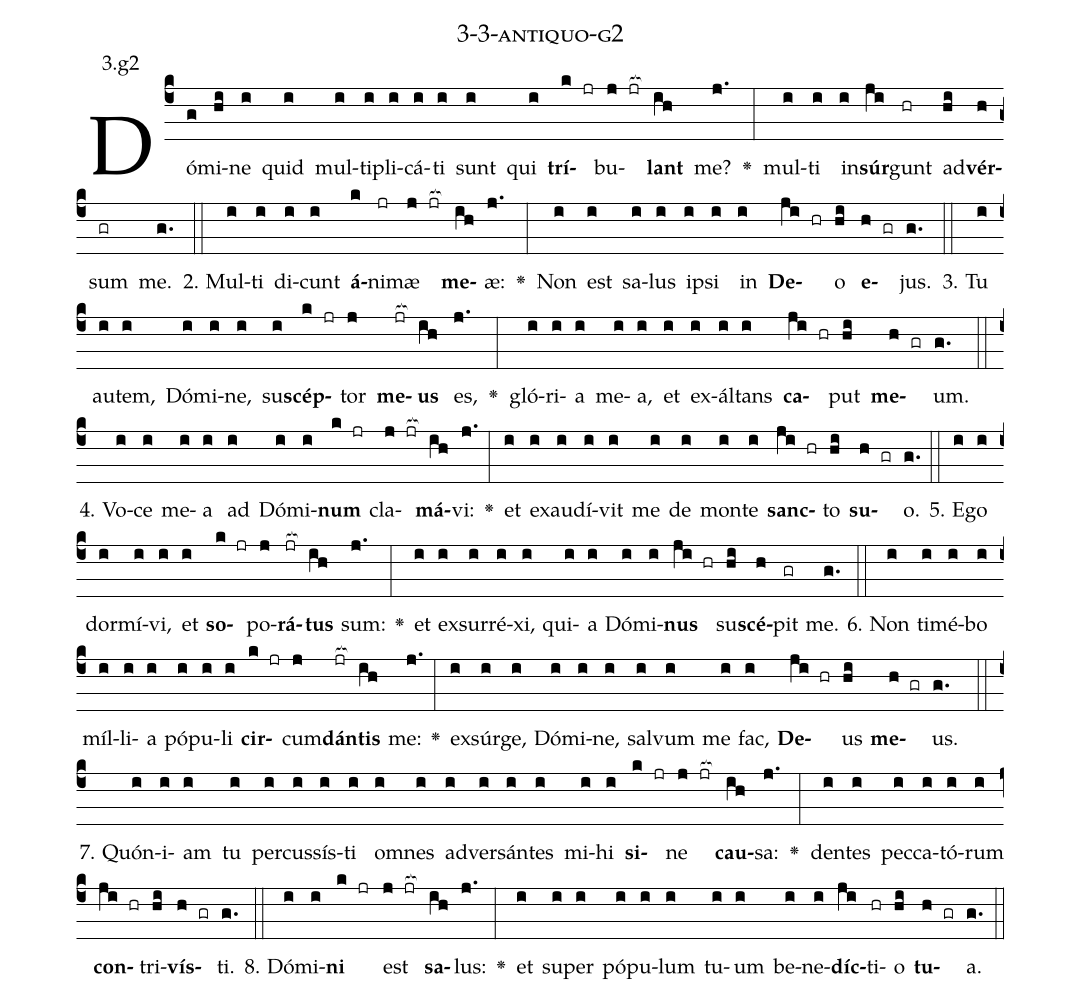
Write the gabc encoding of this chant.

name: 3-3-antiquo-g2;
annotation: 3.g2;
%%
(c4)Dó(g)mi(hi)ne(i) quid(i) mul(i)ti(i)pli(i)cá(i)ti(i) sunt(i) qui(i) <b>trí</b>(k jr)bu(j jr[ocb:1{])<b>lant</b>(ih[ocb:0}]) me?(j.) <v>\greheightstar</v>(:) mul(i)ti(i) in(i)<b>súr</b>(ji)gunt(hr) ad(hi)<b>vér</b>(h)sum(gr) me.(g.) (::)
2. Mul(i)ti(i) di(i)cunt(i) <b>á</b>(k)ni(jr)mæ(j jr[ocb:1{]) <b>me</b>(ih[ocb:0}])æ:(j.) <v>\greheightstar</v>(:) Non(i) est(i) sa(i)lus(i) ip(i)si(i) in(i) <b>De</b>(ji hr)o(hi) <b>e</b>(h gr)jus.(g.) (::)
3. Tu(i) au(i)tem,(i) Dó(i)mi(i)ne,(i) su(i)<b>scép</b>(k jr)tor(j) <b>me</b>(jr[ocb:1{])<b>us</b>(ih[ocb:0}]) es,(j.) <v>\greheightstar</v>(:) gló(i)ri(i)a(i) me(i)a,(i) et(i) ex(i)ál(i)tans(i) <b>ca</b>(ji hr)put(hi) <b>me</b>(h gr)um.(g.) (::)
4. Vo(i)ce(i) me(i)a(i) ad(i) Dó(i)mi(i)<b>num</b>(k jr) cla(j jr[ocb:1{])<b>má</b>(ih[ocb:0}])vi:(j.) <v>\greheightstar</v>(:) et(i) ex(i)au(i)dí(i)vit(i) me(i) de(i) mon(i)te(i) <b>sanc</b>(ji hr)to(hi) <b>su</b>(h gr)o.(g.) (::)
5. E(i)go(i) dor(i)mí(i)vi,(i) et(i) <b>so</b>(k jr)po(j)<b>rá</b>(jr[ocb:1{])<b>tus</b>(ih[ocb:0}]) sum:(j.) <v>\greheightstar</v>(:) et(i) ex(i)sur(i)ré(i)xi,(i) qui(i)a(i) Dó(i)mi(i)<b>nus</b>(ji hr) su(hi)<b>scé</b>(h)pit(gr) me.(g.) (::)
6. Non(i) ti(i)mé(i)bo(i) míl(i)li(i)a(i) pó(i)pu(i)li(i) <b>cir</b>(k jr)cum(j)<b>dán</b>(jr[ocb:1{])<b>tis</b>(ih[ocb:0}]) me:(j.) <v>\greheightstar</v>(:) ex(i)súr(i)ge,(i) Dó(i)mi(i)ne,(i) sal(i)vum(i) me(i) fac,(i) <b>De</b>(ji hr)us(hi) <b>me</b>(h gr)us.(g.) (::)
7. Quón(i)i(i)am(i) tu(i) per(i)cus(i)sís(i)ti(i) om(i)nes(i) ad(i)ver(i)sán(i)tes(i) mi(i)hi(i) <b>si</b>(k jr)ne(j jr[ocb:1{]) <b>cau</b>(ih[ocb:0}])sa:(j.) <v>\greheightstar</v>(:) den(i)tes(i) pec(i)ca(i)tó(i)rum(i) <b>con</b>(ji hr)tri(hi)<b>vís</b>(h gr)ti.(g.) (::)
8. Dó(i)mi(i)<b>ni</b>(k jr) est(j jr[ocb:1{]) <b>sa</b>(ih[ocb:0}])lus:(j.) <v>\greheightstar</v>(:) et(i) su(i)per(i) pó(i)pu(i)lum(i) tu(i)um(i) be(i)ne(i)<b>díc</b>(ji)ti(hr)o(hi) <b>tu</b>(h gr)a.(g.) (::)
